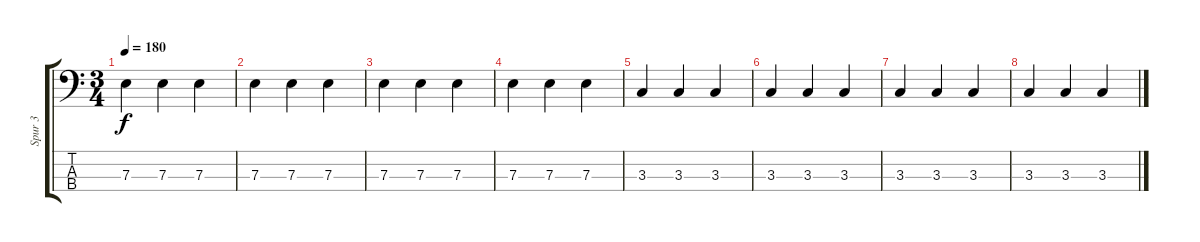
\track ("Spur 3" "Spur 3") {instrument electricbassfinger}
\staff {score tabs}
\tuning (G2 D2 A1 E1) {hide}
\ts (3 4)
\tempo 180
\clef f4
\ks c
7.3.4{dy f} 7.3.4 7.3.4 |
7.3.4 7.3.4 7.3.4 |
7.3.4 7.3.4 7.3.4 |
7.3.4 7.3.4 7.3.4 |
3.3.4 3.3.4 3.3.4 |
3.3.4 3.3.4 3.3.4 |
3.3.4 3.3.4 3.3.4 |
3.3.4 3.3.4 3.3.4
